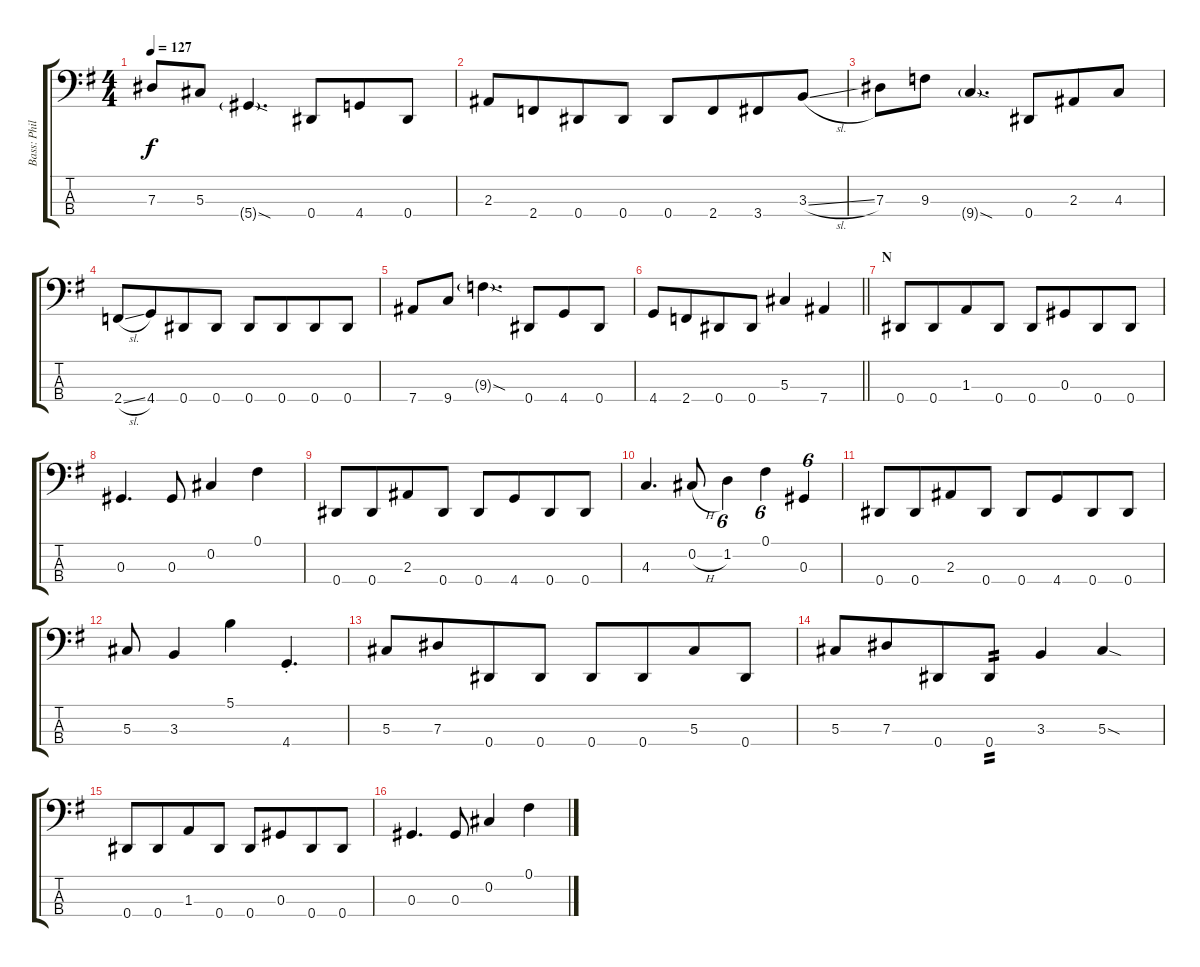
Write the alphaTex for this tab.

\track ("Bass: Philip" "Bass: Phil") {instrument electricbassfinger}
\staff {score tabs}
\tuning (Gb2 Db2 Ab1 Eb1) {hide}
\ts (4 4)
\tempo 127
\clef f4
\ks g
7.3.8{dy f} 5.3.8 5.4{sod g}.4{d} 0.4.8{beam merge} 4.4.8 0.4.8 |
2.3.8 2.4.8{beam merge} 0.4.8 0.4.8 0.4.8 2.4.8{beam merge} 3.4.8 3.3{sl}.8 |
7.3.8 9.3.8 9.4{sod g}.4{d} 0.4.8{beam merge} 2.3.8 4.3.8 |
2.4{sl}.8 4.4.8{beam merge} 0.4.8 0.4.8 0.4.8 0.4.8{beam merge} 0.4.8 0.4.8 |
7.4.8 9.4.8 9.3{sod g}.4{d} 0.4.8{beam merge} 4.4.8 0.4.8 |
\barLineRight lightlight
4.4.8 2.4.8{beam merge} 0.4.8 0.4.8 5.3.4 7.4.4 |
\section ("" "N")
0.4.8 0.4.8{beam merge} 1.3.8 0.4.8 0.4.8 0.3.8{beam merge} 0.4.8 0.4.8 |
0.3.4{d} 0.3.8 0.2.4 0.1.4 |
0.4.8 0.4.8{beam merge} 2.3.8 0.4.8 0.4.8 4.4.8{beam merge} 0.4.8 0.4.8 |
4.3.4{d} 0.2{h}.8 1.2.4{tu (6 4)} 0.1.4{tu (6 4)} 0.3.4{tu (6 4)} |
0.4.8 0.4.8{beam merge} 2.3.8 0.4.8 0.4.8 4.4.8{beam merge} 0.4.8 0.4.8 |
5.3.8 3.3.4 5.1.4 4.4{st}.4{d} |
5.3.8 7.3.8{beam merge} 0.4.8 0.4.8 0.4.8 0.4.8{beam merge} 5.3.8 0.4.8 |
5.3.8 7.3.8{beam merge} 0.4.8 0.4.8{tp 2} 3.3.4 5.3{sod}.4 |
0.4.8 0.4.8{beam merge} 1.3.8 0.4.8 0.4.8 0.3.8{beam merge} 0.4.8 0.4.8 |
0.3.4{d} 0.3.8 0.2.4 0.1.4
